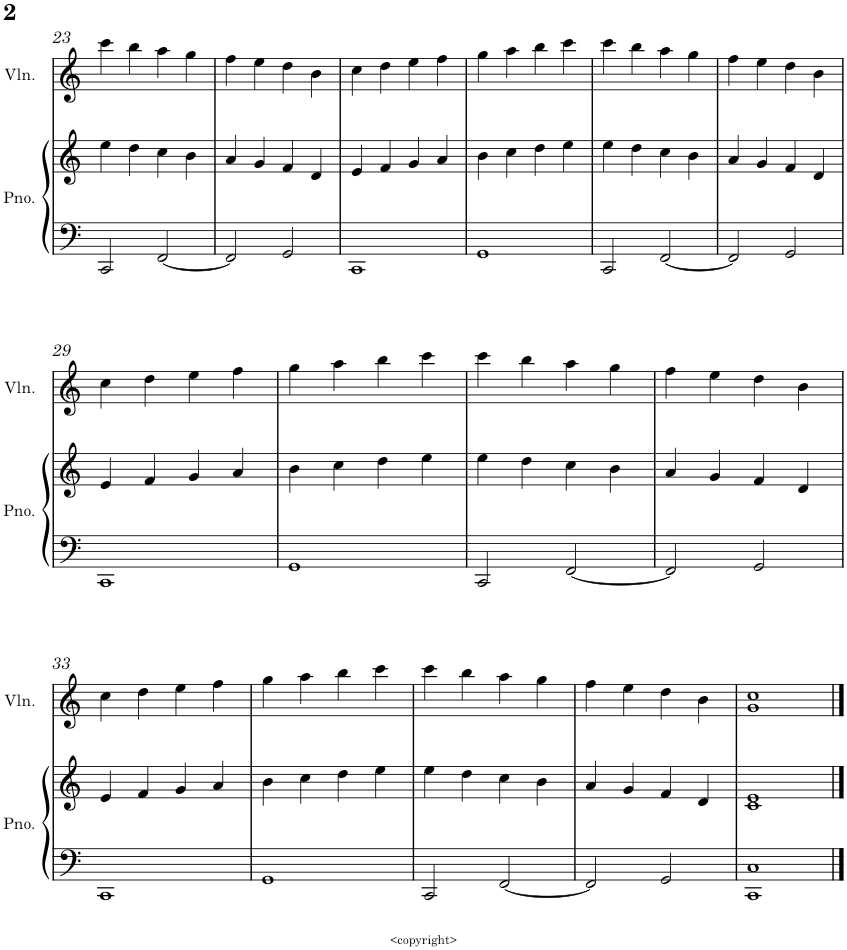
**kern	**kern	**kern
*part2	*part2	*part1
*staff3	*staff2	*staff1
*I"Piano	*	*I"Violin
*I'Pno.	*	*I'Vln.
!!LO:PB:g=z
*clefF4	*clefG2	*clefG2
*k[]	*k[]	*k[]
*M4/4	*M4/4	*M4/4
=23	=23	=23
2CC/	4ee\	4ccc\
.	4dd\	4bb\
[<2FF/	4cc\	4aa\
.	4b\	4gg\
=24	=24	=24
2FF/]	4a/	4ff\
.	4g/	4ee\
2GG/	4f/	4dd\
.	4d/	4b\
=25	=25	=25
1CC	4e/	4cc\
.	4f/	4dd\
.	4g/	4ee\
.	4a/	4ff\
=26	=26	=26
1GG	4b\	4gg\
.	4cc\	4aa\
.	4dd\	4bb\
.	4ee\	4ccc\
=27	=27	=27
2CC/	4ee\	4ccc\
.	4dd\	4bb\
[<2FF/	4cc\	4aa\
.	4b\	4gg\
=28	=28	=28
2FF/]	4a/	4ff\
.	4g/	4ee\
2GG/	4f/	4dd\
.	4d/	4b\
!!LO:LB:g=z
=29	=29	=29
1CC	4e/	4cc\
.	4f/	4dd\
.	4g/	4ee\
.	4a/	4ff\
=30	=30	=30
1GG	4b\	4gg\
.	4cc\	4aa\
.	4dd\	4bb\
.	4ee\	4ccc\
=31	=31	=31
2CC/	4ee\	4ccc\
.	4dd\	4bb\
[<2FF/	4cc\	4aa\
.	4b\	4gg\
=32	=32	=32
2FF/]	4a/	4ff\
.	4g/	4ee\
2GG/	4f/	4dd\
.	4d/	4b\
!!LO:LB:g=z
=33	=33	=33
1CC	4e/	4cc\
.	4f/	4dd\
.	4g/	4ee\
.	4a/	4ff\
=34	=34	=34
1GG	4b\	4gg\
.	4cc\	4aa\
.	4dd\	4bb\
.	4ee\	4ccc\
=35	=35	=35
2CC/	4ee\	4ccc\
.	4dd\	4bb\
[<2FF/	4cc\	4aa\
.	4b\	4gg\
=36	=36	=36
2FF/]	4a/	4ff\
.	4g/	4ee\
2GG/	4f/	4dd\
.	4d/	4b\
=37	=37	=37
1CC 1C	1c 1e	1g 1cc
==	==	==
*-	*-	*-
